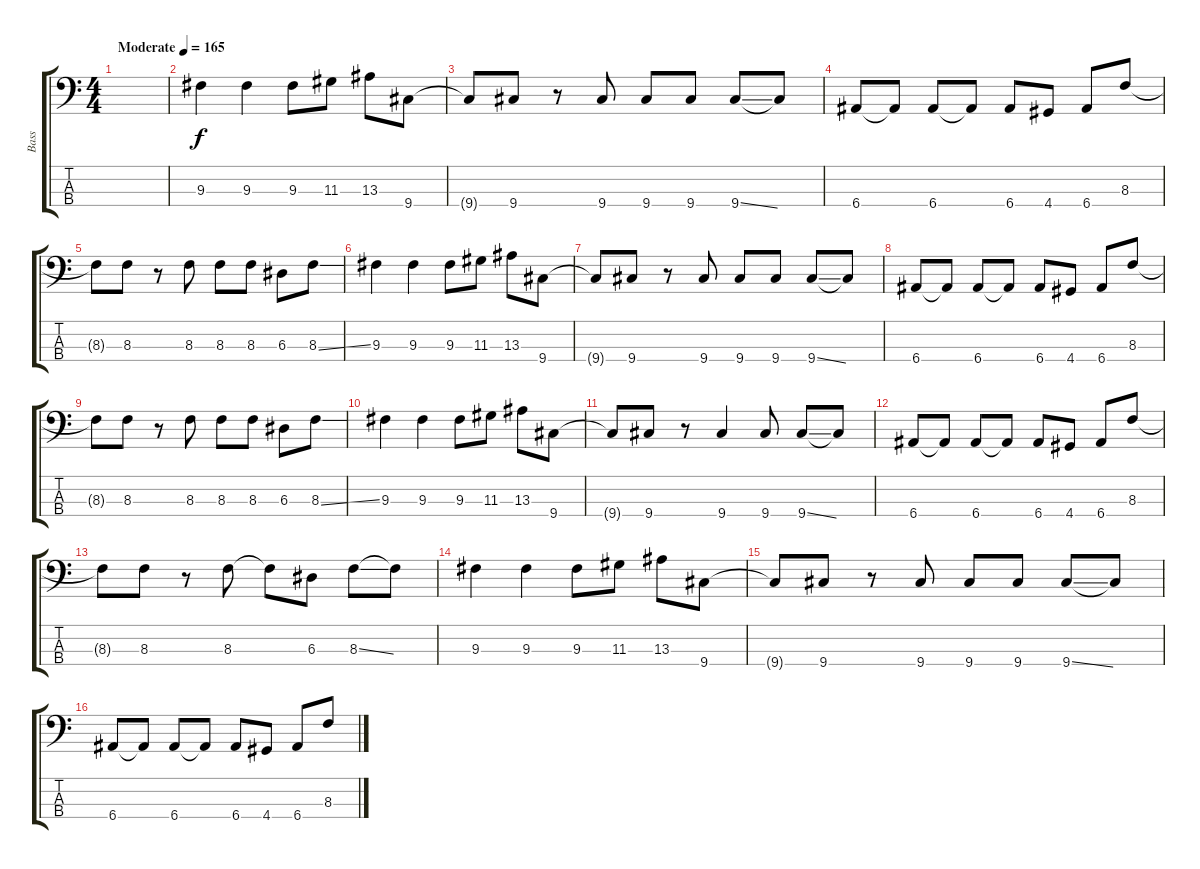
\track ("Bass" "Bass") {instrument electricbasspick bank 177}
\staff {score tabs}
\tuning (G2 D2 A1 E1) {hide}
\ts (4 4)
\tempo (165 "Moderate")
\clef f4
\ks c
|
9.3.4 9.3.4 9.3.8 11.3.8 13.3.8 9.4.8 |
9.4{t}.8 9.4.8 r.8 9.4.8 9.4.8 9.4.8 9.4{ss}.8 9.4{t}.8 |
6.4.8 6.4{t}.8 6.4.8 6.4{t}.8 6.4.8 4.4.8 6.4.8 8.3.8 |
8.3{t}.8 8.3.8 r.8 8.3.8 8.3.8 8.3.8 6.3.8 8.3{ss}.8 |
9.3.4 9.3.4 9.3.8 11.3.8 13.3.8 9.4.8 |
9.4{t}.8 9.4.8 r.8 9.4.8 9.4.8 9.4.8 9.4{ss}.8 9.4{t}.8 |
6.4.8 6.4{t}.8 6.4.8 6.4{t}.8 6.4.8 4.4.8 6.4.8 8.3.8 |
8.3{t}.8 8.3.8 r.8 8.3.8 8.3.8 8.3.8 6.3.8 8.3{ss}.8 |
9.3.4 9.3.4 9.3.8 11.3.8 13.3.8 9.4.8 |
9.4{t}.8 9.4.8 r.8 9.4.4 9.4.8 9.4{ss}.8 9.4{t}.8 |
6.4.8 6.4{t}.8 6.4.8 6.4{t}.8 6.4.8 4.4.8 6.4.8 8.3.8 |
8.3{t}.8 8.3.8 r.8 8.3.8 8.3{t}.8 6.3.8 8.3{ss}.8 8.3{t}.8 |
9.3.4 9.3.4 9.3.8 11.3.8 13.3.8 9.4.8 |
9.4{t}.8 9.4.8 r.8 9.4.8 9.4.8 9.4.8 9.4{ss}.8 9.4{t}.8 |
6.4.8 6.4{t}.8 6.4.8 6.4{t}.8 6.4.8 4.4.8 6.4.8 8.3.8
